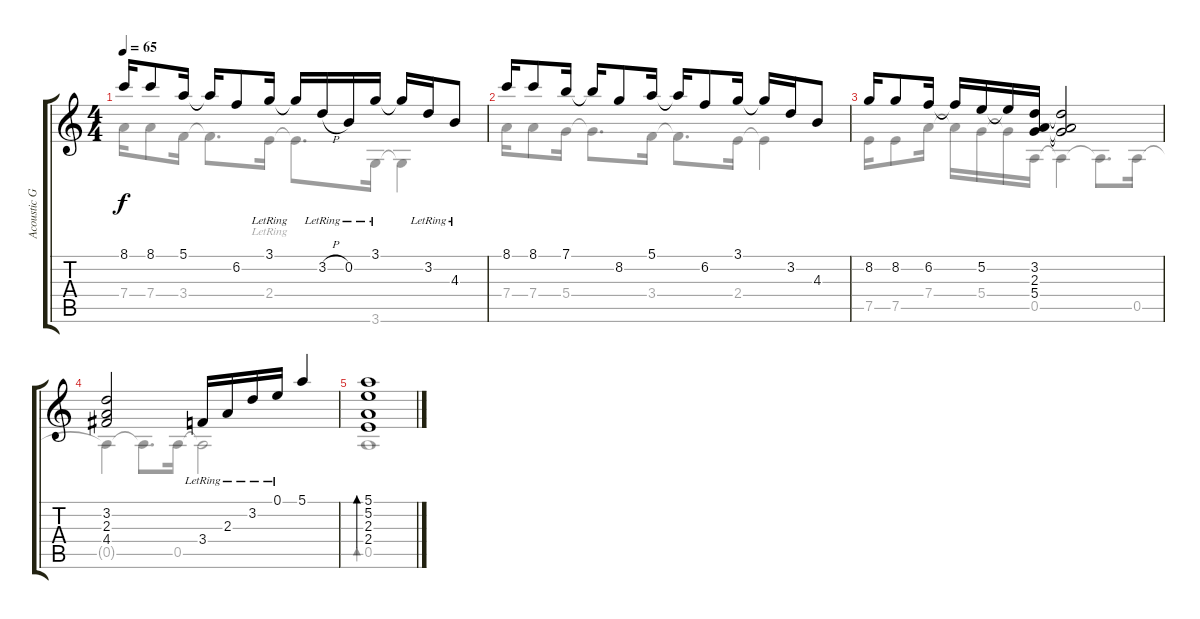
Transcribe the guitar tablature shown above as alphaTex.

\track ("Acoustic Guitar - left" "Acoustic G") {instrument acousticguitarsteel}
\staff {score tabs}
\tuning (E4 B3 G3 D3 A2 E2) {hide}
\voice
\ts (4 4)
\tempo 65
\clef g2
\ks c
8.1.16{dy f} 8.1.8 5.1.16 5.1{t}.16 6.2.8 3.1{lr}.16 3.1{t}.16 3.2{h lr}.16 0.2{lr}.16 3.1{lr}.16 3.1{t}.16 3.2{lr}.16 4.3{lr}.8 |
8.1.16 8.1.8 7.1.16 7.1{t}.16 8.2.8 5.1.16 5.1{t}.16 6.2.8 3.1.16 3.1{t}.16 3.2.16 4.3.8 |
8.2.16 8.2.8 6.2.16 6.2{t}.16 5.2.16 5.2{t}.16 (3.2 2.3 5.4).16 (3.2{t} 2.3{t} 5.4{t}).2 |
(3.2 2.3 4.4).2 3.4{lr}.16 2.3{lr}.16 3.2{lr}.16 0.1{lr}.16 5.1.4 |
(5.1 5.2 2.3 2.4).1{bd 30}
\voice
\clef g2
\ottava regular
\simile none
\ks c
7.4.16{dy f} 7.4.8 3.4.16 3.4{t}.8{d} 2.4{lr}.16 2.4{t}.8{d} 3.6.16 3.6{t}.4 |
7.4.16 7.4.8 5.4.16 5.4{t}.8{d} 3.4.16 3.4{t}.8{d} 2.4.16 2.4{t}.4 |
7.5.16 7.5.8 7.4.16 7.4{t}.16 5.4.16 5.4{t}.16 0.5.16 0.5{t}.4 0.5{t}.8{d} 0.5.16 |
0.5{t}.4 0.5{t}.8{d} 0.5.16 0.5{t}.2 |
0.5.1{bd 30}
